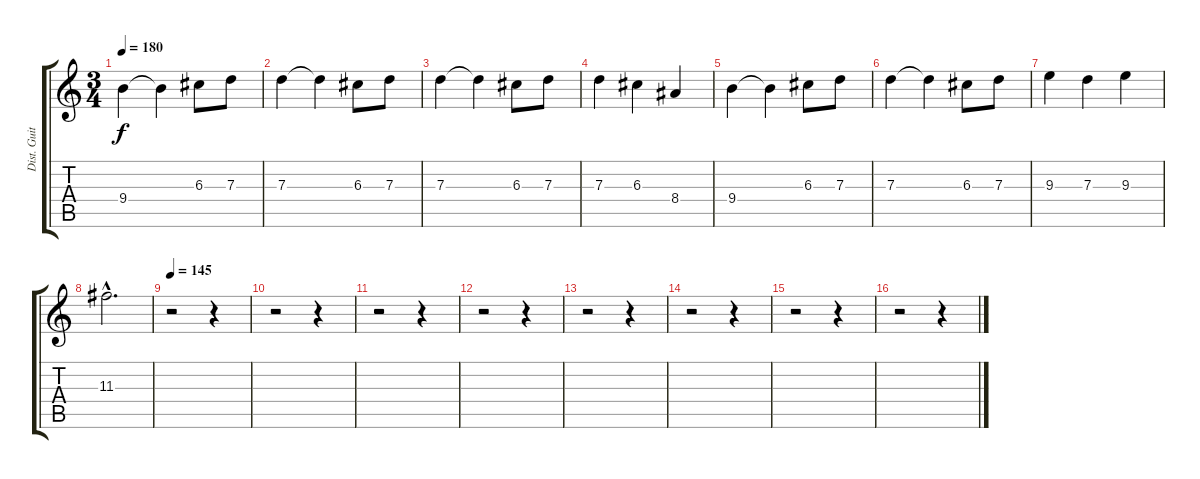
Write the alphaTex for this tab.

\track ("Dist. Guitar 1" "Dist. Guit") {instrument distortionguitar}
\staff {score tabs}
\tuning (E4 B3 G3 D3 A2 E2) {hide}
\ts (3 4)
\tempo 180
\clef g2
\ks c
9.4.4{dy f} 9.4{t}.4 6.3.8 7.3.8 |
7.3.4 7.3{t}.4 6.3.8 7.3.8 |
7.3.4 7.3{t}.4 6.3.8 7.3.8 |
7.3.4 6.3.4 8.4.4 |
9.4.4 9.4{t}.4 6.3.8 7.3.8 |
7.3.4 7.3{t}.4 6.3.8 7.3.8 |
9.3.4 7.3.4 9.3.4 |
11.3{hac}.2{d} |
\tempo 145
r.2 r.4 |
r.2 r.4 |
r.2 r.4 |
r.2 r.4 |
r.2 r.4 |
r.2 r.4 |
r.2 r.4 |
r.2 r.4
